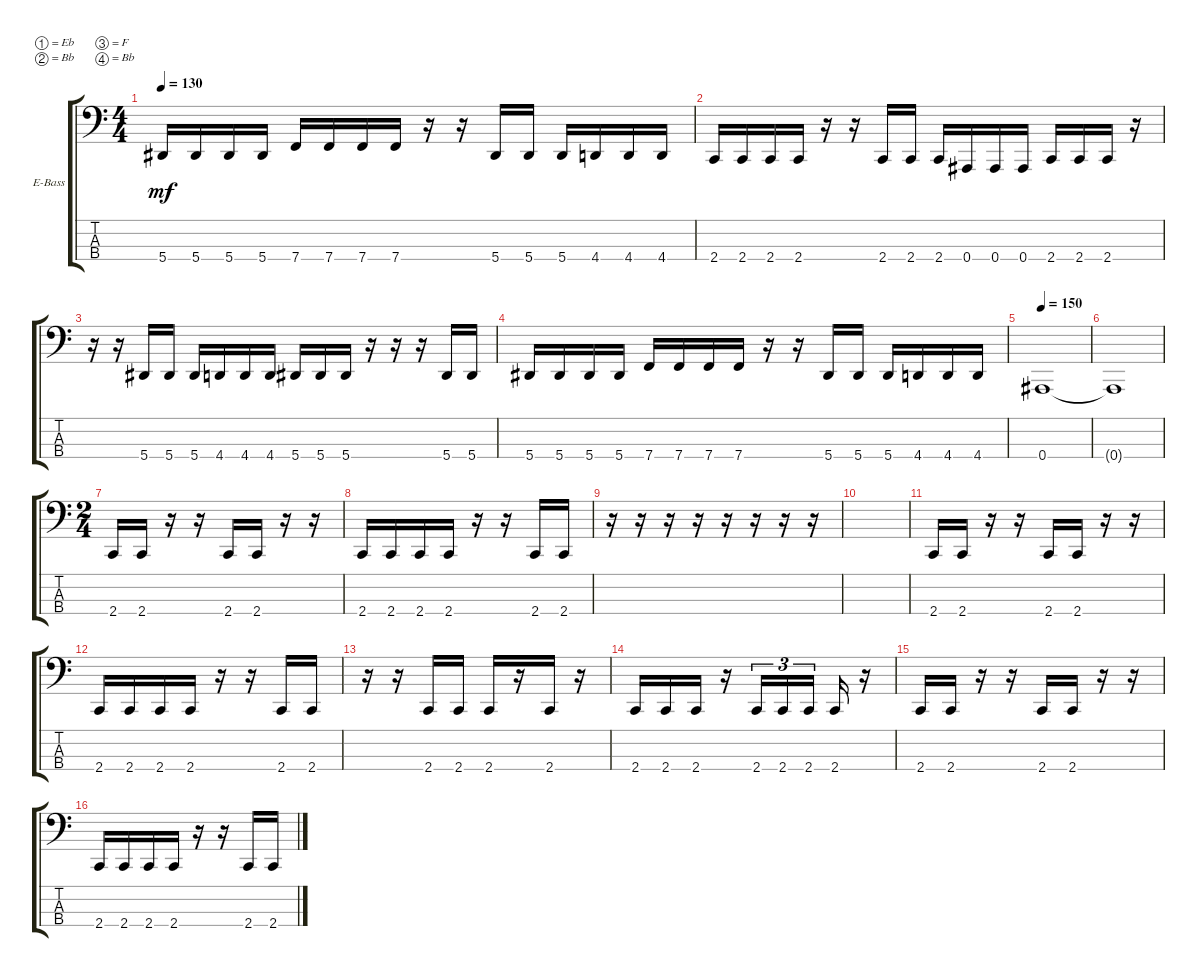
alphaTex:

\bracketExtendMode groupsimilarinstruments
\firstSystemTrackNameOrientation horizontal
\otherSystemsTrackNameOrientation horizontal
\track ("Electric Bass" "E-Bass") {instrument electricbassfinger}
\staff {score tabs}
\tuning (Eb2 Bb1 F1 Bb0)
\ts (4 4)
\tempo 130
\clef f4
\ks c
5.4.16{dy mf} 5.4.16 5.4.16 5.4.16 7.4.16 7.4.16 7.4.16 7.4.16 r.16 r.16 5.4.16 5.4.16 5.4.16 4.4.16 4.4.16 4.4.16 |
2.4.16 2.4.16 2.4.16 2.4.16 r.16 r.16 2.4.16 2.4.16 2.4.16 0.4.16 0.4.16 0.4.16 2.4.16 2.4.16 2.4.16 r.16 |
r.16 r.16 5.4.16 5.4.16 5.4.16 4.4.16 4.4.16 4.4.16 5.4.16 5.4.16 5.4.16 r.16 r.16 r.16 5.4.16 5.4.16 |
5.4.16 5.4.16 5.4.16 5.4.16 7.4.16 7.4.16 7.4.16 7.4.16 r.16 r.16 5.4.16 5.4.16 5.4.16 4.4.16 4.4.16 4.4.16 |
\tempo 150
0.4.1 |
0.4{t}.1 |
\ts (2 4)
2.4.16 2.4.16 r.16 r.16 2.4.16 2.4.16 r.16 r.16 |
2.4.16 2.4.16 2.4.16 2.4.16 r.16 r.16 2.4.16 2.4.16 |
r.16 r.16 r.16 r.16 r.16 r.16 r.16 r.16 |
|
2.4.16 2.4.16 r.16 r.16 2.4.16 2.4.16 r.16 r.16 |
2.4.16 2.4.16 2.4.16 2.4.16 r.16 r.16 2.4.16 2.4.16 |
r.16 r.16 2.4.16 2.4.16 2.4.16 r.16 2.4.16 r.16 |
2.4.16 2.4.16 2.4.16 r.16 2.4.16{tu (3 2)} 2.4.16{tu (3 2)} 2.4.16{tu (3 2)} 2.4.16 r.16 |
2.4.16 2.4.16 r.16 r.16 2.4.16 2.4.16 r.16 r.16 |
2.4.16 2.4.16 2.4.16 2.4.16 r.16 r.16 2.4.16 2.4.16
